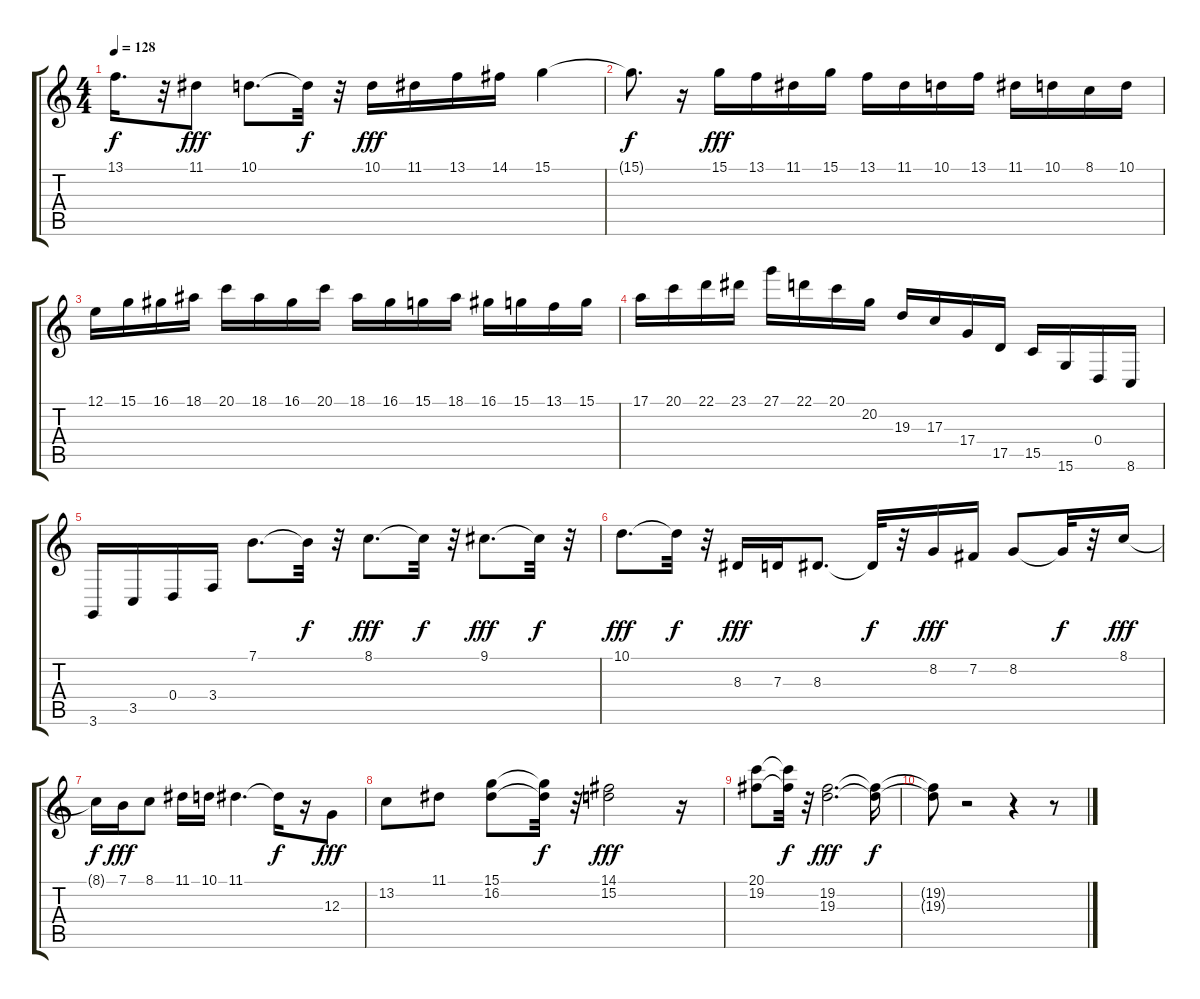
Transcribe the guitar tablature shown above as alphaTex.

\track "" {instrument lead8bassandlead}
\staff {score tabs}
\tuning (E4 B3 G3 D3 A2 E2) {hide}
\ts (4 4)
\tempo 128
\clef g2
\ks c
13.1{t}.16{d dy f} r.32 11.1.8{dy fff} 10.1.8{d} 10.1{t}.32{dy f} r.32 10.1.16{dy fff} 11.1.16 13.1.16 14.1.16 15.1.4 |
15.1{t}.8{d dy f} r.16 15.1.16{dy fff} 13.1.16 11.1.16 15.1.16 13.1.16 11.1.16 10.1.16 13.1.16 11.1.16 10.1.16 8.1.16 10.1.16 |
12.1.16 15.1.16 16.1.16 18.1.16 20.1.16 18.1.16 16.1.16 20.1.16 18.1.16 16.1.16 15.1.16 18.1.16 16.1.16 15.1.16 13.1.16 15.1.16 |
17.1.16 20.1.16 22.1.16 23.1.16 27.1.16 22.1.16 20.1.16 20.2.16 19.3.16 17.3.16 17.4.16 17.5.16 15.5.16 15.6.16 0.4.16 8.6.16 |
3.6.16 3.5.16 0.4.16 3.4.16 7.1.8{d} 7.1{t}.32{dy f} r.32 8.1.8{d dy fff} 8.1{t}.32{dy f} r.32 9.1.8{d dy fff} 9.1{t}.32{dy f} r.32 |
10.1.8{d dy fff} 10.1{t}.32{dy f} r.32 8.3.16{dy fff} 7.3.16 8.3.8{d} 8.3{t}.32{dy f} r.32 8.2.16{dy fff} 7.2.16 8.2.8 8.2{t}.32{dy f} r.32 8.1.16{dy fff} |
8.1{t}.16{dy f} 7.1.16{dy fff} 8.1.8 11.1.16 10.1.16 11.1.4{d} 11.1{t}.16{dy f} r.16 12.3.8{dy fff} |
13.2.8 11.1.8 (15.1 16.2).8 (15.1{t} 16.2{t}).32{dy f} r.32 (14.1 15.2).2{dy fff} r.16 |
(20.1 19.2).8 (20.1{t} 19.2{t}).32{dy f} r.32 (19.2 19.3).2{d dy fff} (19.2{t} 19.3{t}).16{dy f} |
(19.2{t} 19.3{t}).8 r.2 r.4 r.8
